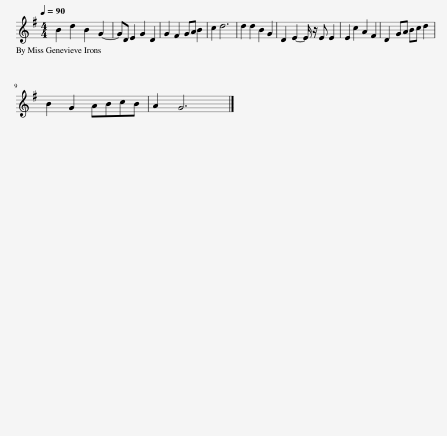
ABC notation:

X:1
L:1/8
Q:1/4=90
M:4/4
I:linebreak $
K:G
V:1 treble
V:1
 B2 d2 B2 G2- | GD E2 G2 D2 | G2 F2 GA B2 | c2 d6 | d2 d2 B2 G2 | %5
 D2 E2- E/ z/ E E2 | E2 c2 A2 F2 | D2 GA Bc d2 |$ B2 G2 ABcB | A2 G6 |] %10
